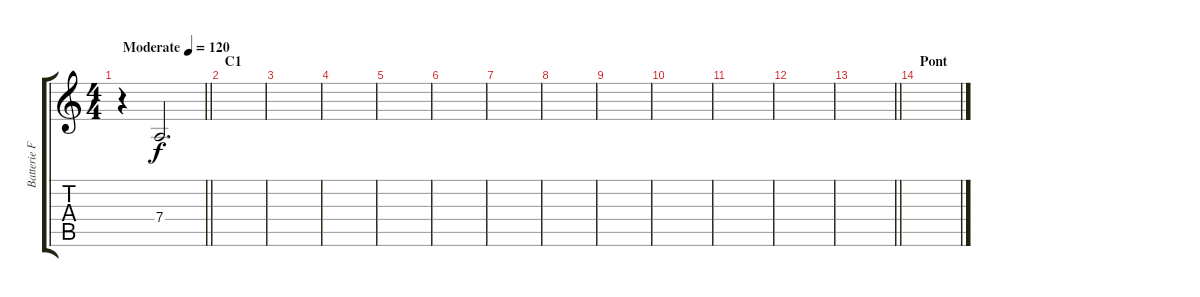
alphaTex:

\track ("Batterie FX" "Batterie F") {instrument reversecymbal}
\staff {score tabs}
\tuning (E4 B3 G3 D3 A2 E2) {hide}
\ts (4 4)
\tempo (120 "Moderate")
\clef g2
\barLineRight lightlight
\ks c
r.4{dy f instrument reversecymbal} 7.4.2{d} |
\section ("" "C1")
|
|
|
|
|
|
|
|
|
|
|
\barLineRight lightlight
|
\section ("" "Pont")
